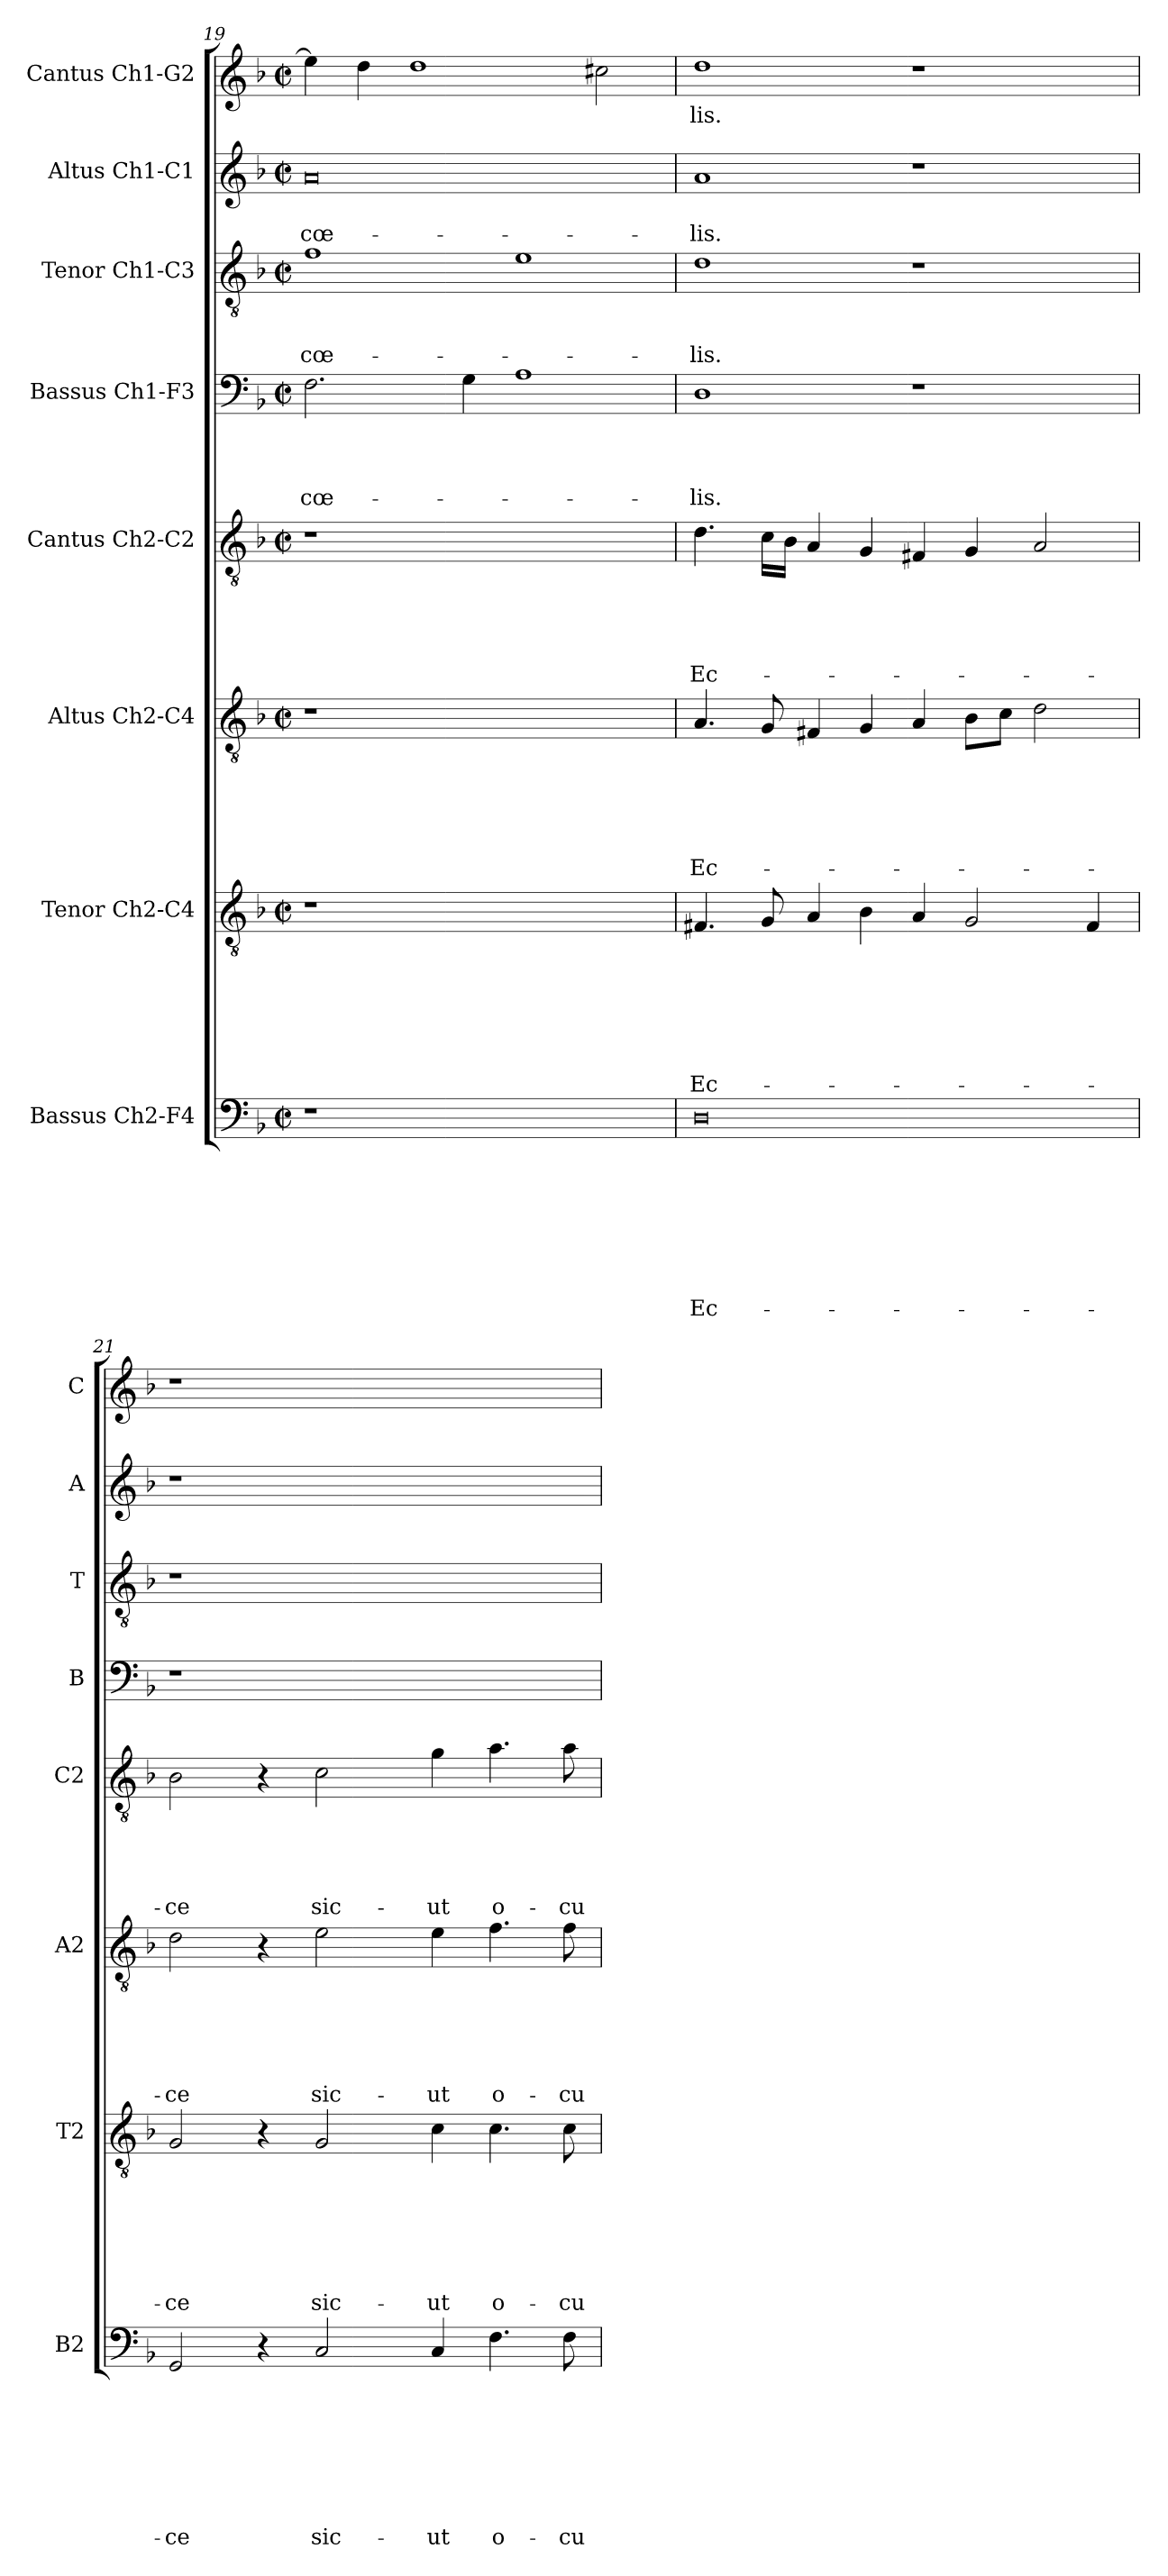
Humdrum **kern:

**kern	**text	**text	**text	**text	**text	**text	**text	**text	**kern	**text	**text	**text	**text	**text	**text	**text	**kern	**text	**text	**text	**text	**text	**text	**kern	**text	**text	**text	**text	**text	**kern	**text	**text	**text	**text	**kern	**text	**text	**text	**kern	**text	**text	**kern	**text
*part8	*part8	*part8	*part8	*part8	*part8	*part8	*part8	*part8	*part7	*part7	*part7	*part7	*part7	*part7	*part7	*part7	*part6	*part6	*part6	*part6	*part6	*part6	*part6	*part5	*part5	*part5	*part5	*part5	*part5	*part4	*part4	*part4	*part4	*part4	*part3	*part3	*part3	*part3	*part2	*part2	*part2	*part1	*part1
*staff8	*staff8	*staff8	*staff8	*staff8	*staff8	*staff8	*staff8	*staff8	*staff7	*staff7	*staff7	*staff7	*staff7	*staff7	*staff7	*staff7	*staff6	*staff6	*staff6	*staff6	*staff6	*staff6	*staff6	*staff5	*staff5	*staff5	*staff5	*staff5	*staff5	*staff4	*staff4	*staff4	*staff4	*staff4	*staff3	*staff3	*staff3	*staff3	*staff2	*staff2	*staff2	*staff1	*staff1
*I"Bassus Ch2-F4	*	*	*	*	*	*	*	*	*I"Tenor Ch2-C4	*	*	*	*	*	*	*	*I"Altus Ch2-C4	*	*	*	*	*	*	*I"Cantus Ch2-C2	*	*	*	*	*	*I"Bassus Ch1-F3	*	*	*	*	*I"Tenor Ch1-C3	*	*	*	*I"Altus Ch1-C1	*	*	*I"Cantus Ch1-G2	*
*I'B2	*	*	*	*	*	*	*	*	*I'T2	*	*	*	*	*	*	*	*I'A2	*	*	*	*	*	*	*I'C2	*	*	*	*	*	*I'B	*	*	*	*	*I'T	*	*	*	*I'A	*	*	*I'C	*
*clefF4	*	*	*	*	*	*	*	*	*clefGv2	*	*	*	*	*	*	*	*clefGv2	*	*	*	*	*	*	*clefGv2	*	*	*	*	*	*clefF4	*	*	*	*	*clefGv2	*	*	*	*clefG2	*	*	*clefG2	*
*k[b-]	*	*	*	*	*	*	*	*	*k[b-]	*	*	*	*	*	*	*	*k[b-]	*	*	*	*	*	*	*k[b-]	*	*	*	*	*	*k[b-]	*	*	*	*	*k[b-]	*	*	*	*k[b-]	*	*	*k[b-]	*
*F:	*	*	*	*	*	*	*	*	*F:	*	*	*	*	*	*	*	*F:	*	*	*	*	*	*	*F:	*	*	*	*	*	*F:	*	*	*	*	*F:	*	*	*	*F:	*	*	*F:	*
*M2/2	*	*	*	*	*	*	*	*	*M2/2	*	*	*	*	*	*	*	*M2/2	*	*	*	*	*	*	*M2/2	*	*	*	*	*	*M2/2	*	*	*	*	*M2/2	*	*	*	*M2/2	*	*	*M2/2	*
*met(c|)	*	*	*	*	*	*	*	*	*met(c|)	*	*	*	*	*	*	*	*met(c|)	*	*	*	*	*	*	*met(c|)	*	*	*	*	*	*met(c|)	*	*	*	*	*met(c|)	*	*	*	*met(c|)	*	*	*met(c|)	*
=19	=19	=19	=19	=19	=19	=19	=19	=19	=19	=19	=19	=19	=19	=19	=19	=19	=19	=19	=19	=19	=19	=19	=19	=19	=19	=19	=19	=19	=19	=19	=19	=19	=19	=19	=19	=19	=19	=19	=19	=19	=19	=19	=19
!	!	!	!	!	!	!	!	!	!	!	!	!	!	!	!	!	!	!	!	!	!	!	!	!	!	!	!	!	!	!	!	!	!	!LO:LY:b	!	!	!	!LO:LY:b	!	!	!LO:LY:b	!	!
1r	.	.	.	.	.	.	.	.	1r	.	.	.	.	.	.	.	1r	.	.	.	.	.	.	1r	.	.	.	.	.	2.F\	.	.	.	cœ-	1f	.	.	cœ-	0a	.	cœ-	4ee\]	.
.	.	.	.	.	.	.	.	.	.	.	.	.	.	.	.	.	.	.	.	.	.	.	.	.	.	.	.	.	.	.	.	.	.	.	.	.	.	.	.	.	.	4dd\	.
.	.	.	.	.	.	.	.	.	.	.	.	.	.	.	.	.	.	.	.	.	.	.	.	.	.	.	.	.	.	.	.	.	.	.	.	.	.	.	.	.	.	1dd	.
.	.	.	.	.	.	.	.	.	.	.	.	.	.	.	.	.	.	.	.	.	.	.	.	.	.	.	.	.	.	4G\	.	.	.	.	.	.	.	.	.	.	.	.	.
1ryy	.	.	.	.	.	.	.	.	1ryy	.	.	.	.	.	.	.	1ryy	.	.	.	.	.	.	1ryy	.	.	.	.	.	1A	.	.	.	.	1e	.	.	.	.	.	.	.	.
.	.	.	.	.	.	.	.	.	.	.	.	.	.	.	.	.	.	.	.	.	.	.	.	.	.	.	.	.	.	.	.	.	.	.	.	.	.	.	.	.	.	2cc#X\	.
=20	=20	=20	=20	=20	=20	=20	=20	=20	=20	=20	=20	=20	=20	=20	=20	=20	=20	=20	=20	=20	=20	=20	=20	=20	=20	=20	=20	=20	=20	=20	=20	=20	=20	=20	=20	=20	=20	=20	=20	=20	=20	=20	=20
!	!	!	!	!	!	!	!	!LO:LY:b	!	!	!	!	!	!	!	!LO:LY:b	!	!	!	!	!	!	!LO:LY:b	!	!	!	!	!	!LO:LY:b	!	!	!	!	!LO:LY:b	!	!	!	!LO:LY:b	!	!	!LO:LY:b	!	!LO:LY:b
0D	.	.	.	.	.	.	.	Ec-	4.F#X/	.	.	.	.	.	.	Ec-	4.A/	.	.	.	.	.	Ec-	4.d\	.	.	.	.	Ec-	1D	.	.	.	-lis.	1d	.	.	-lis.	1a	.	-lis.	1dd	-lis.
.	.	.	.	.	.	.	.	.	8G/	.	.	.	.	.	.	.	8G/	.	.	.	.	.	.	16c\LL	.	.	.	.	.	.	.	.	.	.	.	.	.	.	.	.	.	.	.
.	.	.	.	.	.	.	.	.	.	.	.	.	.	.	.	.	.	.	.	.	.	.	.	16B-\JJ	.	.	.	.	.	.	.	.	.	.	.	.	.	.	.	.	.	.	.
.	.	.	.	.	.	.	.	.	4A/	.	.	.	.	.	.	.	4F#X/	.	.	.	.	.	.	4A/	.	.	.	.	.	.	.	.	.	.	.	.	.	.	.	.	.	.	.
.	.	.	.	.	.	.	.	.	4B-\	.	.	.	.	.	.	.	4G/	.	.	.	.	.	.	4G/	.	.	.	.	.	.	.	.	.	.	.	.	.	.	.	.	.	.	.
.	.	.	.	.	.	.	.	.	4A/	.	.	.	.	.	.	.	4A/	.	.	.	.	.	.	4F#X/	.	.	.	.	.	1r	.	.	.	.	1r	.	.	.	1r	.	.	1r	.
.	.	.	.	.	.	.	.	.	2G/	.	.	.	.	.	.	.	8B-\L	.	.	.	.	.	.	4G/	.	.	.	.	.	.	.	.	.	.	.	.	.	.	.	.	.	.	.
.	.	.	.	.	.	.	.	.	.	.	.	.	.	.	.	.	8c\J	.	.	.	.	.	.	.	.	.	.	.	.	.	.	.	.	.	.	.	.	.	.	.	.	.	.
.	.	.	.	.	.	.	.	.	.	.	.	.	.	.	.	.	2d\	.	.	.	.	.	.	2A/	.	.	.	.	.	.	.	.	.	.	.	.	.	.	.	.	.	.	.
.	.	.	.	.	.	.	.	.	4F#/	.	.	.	.	.	.	.	.	.	.	.	.	.	.	.	.	.	.	.	.	.	.	.	.	.	.	.	.	.	.	.	.	.	.
!!LO:PB:g=z
=21	=21	=21	=21	=21	=21	=21	=21	=21	=21	=21	=21	=21	=21	=21	=21	=21	=21	=21	=21	=21	=21	=21	=21	=21	=21	=21	=21	=21	=21	=21	=21	=21	=21	=21	=21	=21	=21	=21	=21	=21	=21	=21	=21
!	!	!	!	!	!	!	!	!LO:LY:b	!	!	!	!	!	!	!	!LO:LY:b	!	!	!	!	!	!	!LO:LY:b	!	!	!	!	!	!LO:LY:b	!	!	!	!	!	!	!	!	!	!	!	!	!	!
2GG/	.	.	.	.	.	.	.	-ce	2G/	.	.	.	.	.	.	-ce	2d\	.	.	.	.	.	-ce	2B-\	.	.	.	.	-ce	1r	.	.	.	.	1r	.	.	.	1r	.	.	1r	.
4r	.	.	.	.	.	.	.	.	4r	.	.	.	.	.	.	.	4r	.	.	.	.	.	.	4r	.	.	.	.	.	.	.	.	.	.	.	.	.	.	.	.	.	.	.
!	!	!	!	!	!	!	!	!LO:LY:b	!	!	!	!	!	!	!	!LO:LY:b	!	!	!	!	!	!	!LO:LY:b	!	!	!	!	!	!LO:LY:b	!	!	!	!	!	!	!	!	!	!	!	!	!	!
2C/	.	.	.	.	.	.	.	sic-	2G/	.	.	.	.	.	.	sic-	2e\	.	.	.	.	.	sic-	2c\	.	.	.	.	sic-	.	.	.	.	.	.	.	.	.	.	.	.	.	.
.	.	.	.	.	.	.	.	.	.	.	.	.	.	.	.	.	.	.	.	.	.	.	.	.	.	.	.	.	.	1ryy	.	.	.	.	1ryy	.	.	.	1ryy	.	.	1ryy	.
!	!	!	!	!	!	!	!	!LO:LY:b	!	!	!	!	!	!	!	!LO:LY:b	!	!	!	!	!	!	!LO:LY:b	!	!	!	!	!	!LO:LY:b	!	!	!	!	!	!	!	!	!	!	!	!	!	!
4C/	.	.	.	.	.	.	.	-ut	4c\	.	.	.	.	.	.	-ut	4e\	.	.	.	.	.	-ut	4g\	.	.	.	.	-ut	.	.	.	.	.	.	.	.	.	.	.	.	.	.
!	!	!	!	!	!	!	!	!LO:LY:b	!	!	!	!	!	!	!	!LO:LY:b	!	!	!	!	!	!	!LO:LY:b	!	!	!	!	!	!LO:LY:b	!	!	!	!	!	!	!	!	!	!	!	!	!	!
4.F\	.	.	.	.	.	.	.	o-	4.c\	.	.	.	.	.	.	o-	4.f\	.	.	.	.	.	o-	4.a\	.	.	.	.	o-	.	.	.	.	.	.	.	.	.	.	.	.	.	.
!	!	!	!	!	!	!	!	!LO:LY:b	!	!	!	!	!	!	!	!LO:LY:b	!	!	!	!	!	!	!LO:LY:b	!	!	!	!	!	!LO:LY:b	!	!	!	!	!	!	!	!	!	!	!	!	!	!
8F\	.	.	.	.	.	.	.	-cu-	8c\	.	.	.	.	.	.	-cu-	8f\	.	.	.	.	.	-cu-	8a\	.	.	.	.	-cu-	.	.	.	.	.	.	.	.	.	.	.	.	.	.
=	=	=	=	=	=	=	=	=	=	=	=	=	=	=	=	=	=	=	=	=	=	=	=	=	=	=	=	=	=	=	=	=	=	=	=	=	=	=	=	=	=	=	=
*-	*-	*-	*-	*-	*-	*-	*-	*-	*-	*-	*-	*-	*-	*-	*-	*-	*-	*-	*-	*-	*-	*-	*-	*-	*-	*-	*-	*-	*-	*-	*-	*-	*-	*-	*-	*-	*-	*-	*-	*-	*-	*-	*-
